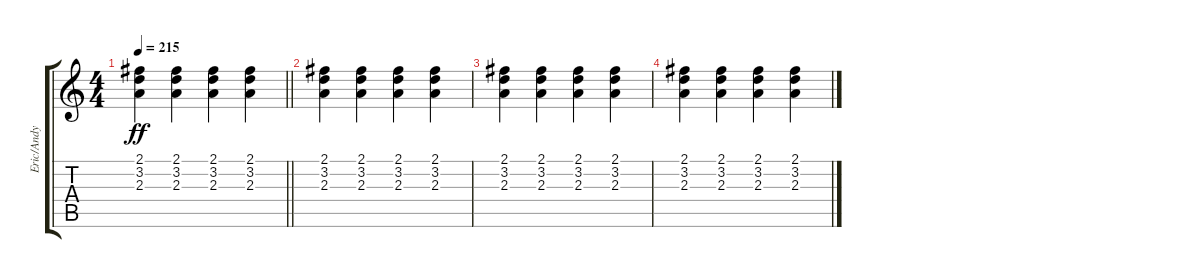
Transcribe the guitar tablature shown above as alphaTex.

\track ("Eric/Andy" "Eric/Andy") {instrument electricguitarclean}
\staff {score tabs}
\tuning (E4 B3 G3 D3 A2 E2) {hide}
\ts (4 4)
\tempo 215
\clef g2
\barLineRight lightlight
\ks c
(2.1 3.2 2.3).4{dy ff} (2.1 3.2 2.3).4 (2.1 3.2 2.3).4 (2.1 3.2 2.3).4 |
(2.1 3.2 2.3).4 (2.1 3.2 2.3).4 (2.1 3.2 2.3).4 (2.1 3.2 2.3).4 |
(2.1 3.2 2.3).4 (2.1 3.2 2.3).4 (2.1 3.2 2.3).4 (2.1 3.2 2.3).4 |
(2.1 3.2 2.3).4 (2.1 3.2 2.3).4 (2.1 3.2 2.3).4 (2.1 3.2 2.3).4
